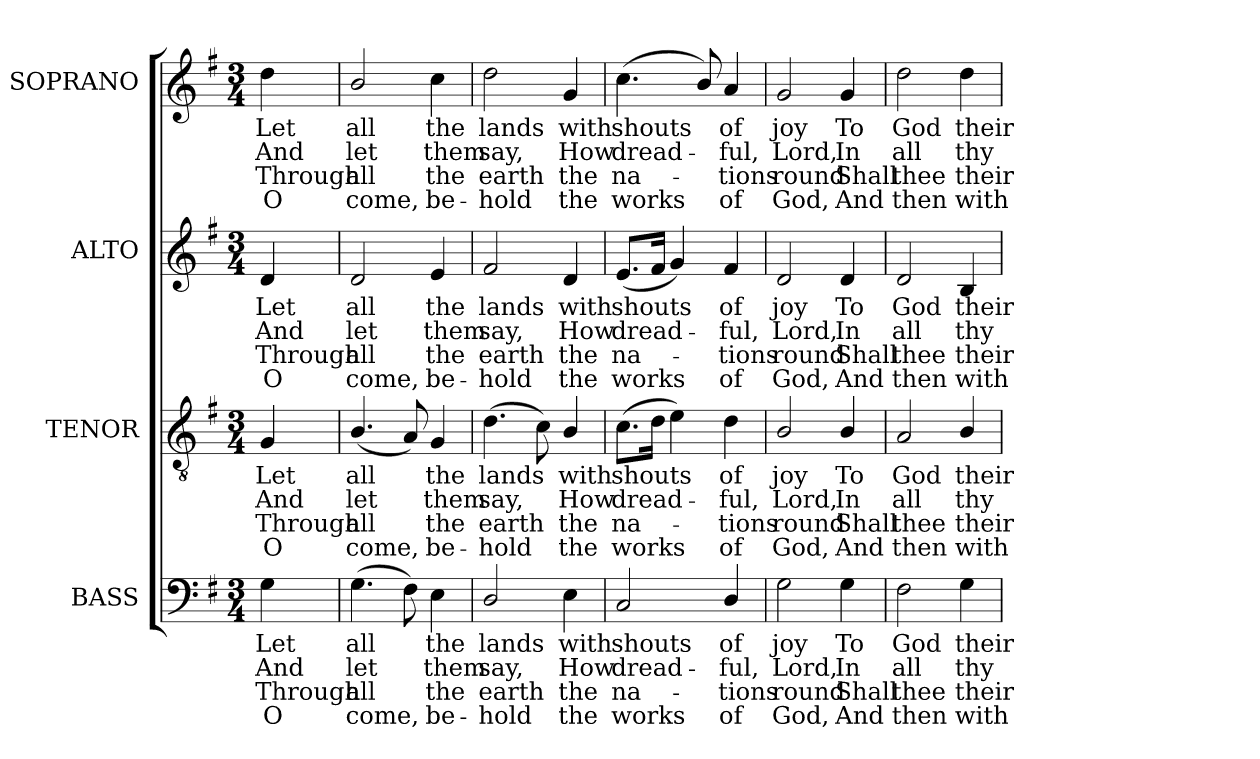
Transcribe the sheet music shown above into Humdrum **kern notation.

**kern	**text	**text	**text	**text	**kern	**text	**text	**text	**text	**kern	**text	**text	**text	**text	**kern	**text	**text	**text	**text
*part4	*part4	*part4	*part4	*part4	*part3	*part3	*part3	*part3	*part3	*part2	*part2	*part2	*part2	*part2	*part1	*part1	*part1	*part1	*part1
*staff4	*staff4	*staff4	*staff4	*staff4	*staff3	*staff3	*staff3	*staff3	*staff3	*staff2	*staff2	*staff2	*staff2	*staff2	*staff1	*staff1	*staff1	*staff1	*staff1
*I"BASS	*	*	*	*	*I"TENOR	*	*	*	*	*I"ALTO	*	*	*	*	*I"SOPRANO	*	*	*	*
*I'B.	*	*	*	*	*I'T.	*	*	*	*	*I'A.	*	*	*	*	*I'S.	*	*	*	*
!!LO:PB:g=z
*clefF4	*	*	*	*	*clefGv2	*	*	*	*	*clefG2	*	*	*	*	*clefG2	*	*	*	*
*	*	*	*	*	*ITrd7c12	*	*	*	*	*	*	*	*	*	*	*	*	*	*
*k[f#]	*	*	*	*	*k[f#]	*	*	*	*	*k[f#]	*	*	*	*	*k[f#]	*	*	*	*
*G:	*	*	*	*	*G:	*	*	*	*	*G:	*	*	*	*	*G:	*	*	*	*
*M3/4	*	*	*	*	*M3/4	*	*	*	*	*M3/4	*	*	*	*	*M3/4	*	*	*	*
=	=	=	=	=	=	=	=	=	=	=	=	=	=	=	=	=	=	=	=
!	!LO:LY:b:color=#000000	!LO:LY:b:color=#000000	!LO:LY:b:color=#000000	!LO:LY:b:color=#000000	!	!	!	!	!	!	!	!	!	!	!	!	!	!	!
!	!	!	!	!	!	!LO:LY:b:color=#000000	!LO:LY:b:color=#000000	!LO:LY:b:color=#000000	!LO:LY:b:color=#000000	!	!	!	!	!	!	!	!	!	!
!	!	!	!	!	!	!	!	!	!	!	!LO:LY:b:color=#000000	!LO:LY:b:color=#000000	!LO:LY:b:color=#000000	!LO:LY:b:color=#000000	!	!	!	!	!
!	!	!	!	!	!	!	!	!	!	!	!	!	!	!	!	!LO:LY:b:color=#000000	!LO:LY:b:color=#000000	!LO:LY:b:color=#000000	!LO:LY:b:color=#000000
4Gi\	Let	And	Through	O	4GGi/	Let	And	Through	O	4di/	Let	And	Through	O	4ddi\	Let	And	Through	O
=1	=1	=1	=1	=1	=1	=1	=1	=1	=1	=1	=1	=1	=1	=1	=1	=1	=1	=1	=1
!	!LO:LY:b:color=#000000	!LO:LY:b:color=#000000	!LO:LY:b:color=#000000	!LO:LY:b:color=#000000	!	!	!	!	!	!	!	!	!	!	!	!	!	!	!
!	!	!	!	!	!	!LO:LY:b:color=#000000	!LO:LY:b:color=#000000	!LO:LY:b:color=#000000	!LO:LY:b:color=#000000	!	!	!	!	!	!	!	!	!	!
!	!	!	!	!	!	!	!	!	!	!	!LO:LY:b:color=#000000	!LO:LY:b:color=#000000	!LO:LY:b:color=#000000	!LO:LY:b:color=#000000	!	!	!	!	!
!	!	!	!	!	!	!	!	!	!	!	!	!	!	!	!	!LO:LY:b:color=#000000	!LO:LY:b:color=#000000	!LO:LY:b:color=#000000	!LO:LY:b:color=#000000
(4.Gi\	all	let	all	come,	(4.BBi/	all	let	all	come,	2di/	all	let	all	come,	2bi/	all	let	all	come,
8F#i\)	.	.	.	.	8AAi/)	.	.	.	.	.	.	.	.	.	.	.	.	.	.
!	!LO:LY:b:color=#000000	!LO:LY:b:color=#000000	!LO:LY:b:color=#000000	!LO:LY:b:color=#000000	!	!	!	!	!	!	!	!	!	!	!	!	!	!	!
!	!	!	!	!	!	!LO:LY:b:color=#000000	!LO:LY:b:color=#000000	!LO:LY:b:color=#000000	!LO:LY:b:color=#000000	!	!	!	!	!	!	!	!	!	!
!	!	!	!	!	!	!	!	!	!	!	!LO:LY:b:color=#000000	!LO:LY:b:color=#000000	!LO:LY:b:color=#000000	!LO:LY:b:color=#000000	!	!	!	!	!
!	!	!	!	!	!	!	!	!	!	!	!	!	!	!	!	!LO:LY:b:color=#000000	!LO:LY:b:color=#000000	!LO:LY:b:color=#000000	!LO:LY:b:color=#000000
4Ei\	the	them	the	be-	4GGi/	the	them	the	be-	4ei/	the	them	the	be-	4cci\	the	them	the	be-
=2	=2	=2	=2	=2	=2	=2	=2	=2	=2	=2	=2	=2	=2	=2	=2	=2	=2	=2	=2
!	!LO:LY:b:color=#000000	!LO:LY:b:color=#000000	!LO:LY:b:color=#000000	!LO:LY:b:color=#000000	!	!	!	!	!	!	!	!	!	!	!	!	!	!	!
!	!	!	!	!	!	!LO:LY:b:color=#000000	!LO:LY:b:color=#000000	!LO:LY:b:color=#000000	!LO:LY:b:color=#000000	!	!	!	!	!	!	!	!	!	!
!	!	!	!	!	!	!	!	!	!	!	!LO:LY:b:color=#000000	!LO:LY:b:color=#000000	!LO:LY:b:color=#000000	!LO:LY:b:color=#000000	!	!	!	!	!
!	!	!	!	!	!	!	!	!	!	!	!	!	!	!	!	!LO:LY:b:color=#000000	!LO:LY:b:color=#000000	!LO:LY:b:color=#000000	!LO:LY:b:color=#000000
2Di/	lands	say,	-earth	hold	(4.Di\	lands	say,	-earth	hold	2f#i/	lands	say,	-earth	hold	2ddi\	lands	say,	-earth	hold
.	.	.	.	.	8Ci\)	.	.	.	.	.	.	.	.	.	.	.	.	.	.
!	!LO:LY:b:color=#000000	!LO:LY:b:color=#000000	!LO:LY:b:color=#000000	!LO:LY:b:color=#000000	!	!	!	!	!	!	!	!	!	!	!	!	!	!	!
!	!	!	!	!	!	!LO:LY:b:color=#000000	!LO:LY:b:color=#000000	!LO:LY:b:color=#000000	!LO:LY:b:color=#000000	!	!	!	!	!	!	!	!	!	!
!	!	!	!	!	!	!	!	!	!	!	!LO:LY:b:color=#000000	!LO:LY:b:color=#000000	!LO:LY:b:color=#000000	!LO:LY:b:color=#000000	!	!	!	!	!
!	!	!	!	!	!	!	!	!	!	!	!	!	!	!	!	!LO:LY:b:color=#000000	!LO:LY:b:color=#000000	!LO:LY:b:color=#000000	!LO:LY:b:color=#000000
4Ei\	with	How	the	the	4BBi/	with	How	the	the	4di/	with	How	the	the	4gi/	with	How	the	the
=3	=3	=3	=3	=3	=3	=3	=3	=3	=3	=3	=3	=3	=3	=3	=3	=3	=3	=3	=3
!	!LO:LY:b:color=#000000	!LO:LY:b:color=#000000	!LO:LY:b:color=#000000	!LO:LY:b:color=#000000	!	!	!	!	!	!	!	!	!	!	!	!	!	!	!
!	!	!	!	!	!	!LO:LY:b:color=#000000	!LO:LY:b:color=#000000	!LO:LY:b:color=#000000	!LO:LY:b:color=#000000	!	!	!	!	!	!	!	!	!	!
!	!	!	!	!	!	!	!	!	!	!	!LO:LY:b:color=#000000	!LO:LY:b:color=#000000	!LO:LY:b:color=#000000	!LO:LY:b:color=#000000	!	!	!	!	!
!	!	!	!	!	!	!	!	!	!	!	!	!	!	!	!	!LO:LY:b:color=#000000	!LO:LY:b:color=#000000	!LO:LY:b:color=#000000	!LO:LY:b:color=#000000
2Ci/	shouts	dread-	na-	-works	(8.Ci\L	shouts	dread-	na-	-works	(8.ei/L	shouts	dread-	na-	-works	(4.cci\	shouts	dread-	na-	-works
.	.	.	.	.	16Di\Jk	.	.	.	.	16f#i/Jk	.	.	.	.	.	.	.	.	.
.	.	.	.	.	4Ei\)	.	.	.	.	4gi/)	.	.	.	.	.	.	.	.	.
.	.	.	.	.	.	.	.	.	.	.	.	.	.	.	8bi/)	.	.	.	.
!	!LO:LY:b:color=#000000	!LO:LY:b:color=#000000	!LO:LY:b:color=#000000	!LO:LY:b:color=#000000	!	!	!	!	!	!	!	!	!	!	!	!	!	!	!
!	!	!	!	!	!	!LO:LY:b:color=#000000	!LO:LY:b:color=#000000	!LO:LY:b:color=#000000	!LO:LY:b:color=#000000	!	!	!	!	!	!	!	!	!	!
!	!	!	!	!	!	!	!	!	!	!	!LO:LY:b:color=#000000	!LO:LY:b:color=#000000	!LO:LY:b:color=#000000	!LO:LY:b:color=#000000	!	!	!	!	!
!	!	!	!	!	!	!	!	!	!	!	!	!	!	!	!	!LO:LY:b:color=#000000	!LO:LY:b:color=#000000	!LO:LY:b:color=#000000	!LO:LY:b:color=#000000
4Di/	of	-ful,	tions	of	4Di\	of	-ful,	tions	of	4f#i/	of	-ful,	tions	of	4ai/	of	-ful,	tions	of
=4	=4	=4	=4	=4	=4	=4	=4	=4	=4	=4	=4	=4	=4	=4	=4	=4	=4	=4	=4
!	!LO:LY:b:color=#000000	!LO:LY:b:color=#000000	!LO:LY:b:color=#000000	!LO:LY:b:color=#000000	!	!	!	!	!	!	!	!	!	!	!	!	!	!	!
!	!	!	!	!	!	!LO:LY:b:color=#000000	!LO:LY:b:color=#000000	!LO:LY:b:color=#000000	!LO:LY:b:color=#000000	!	!	!	!	!	!	!	!	!	!
!	!	!	!	!	!	!	!	!	!	!	!LO:LY:b:color=#000000	!LO:LY:b:color=#000000	!LO:LY:b:color=#000000	!LO:LY:b:color=#000000	!	!	!	!	!
!	!	!	!	!	!	!	!	!	!	!	!	!	!	!	!	!LO:LY:b:color=#000000	!LO:LY:b:color=#000000	!LO:LY:b:color=#000000	!LO:LY:b:color=#000000
2Gi\	joy	Lord,	round	God,	2BBi/	joy	Lord,	round	God,	2di/	joy	Lord,	round	God,	2gi/	joy	Lord,	round	God,
!	!LO:LY:b:color=#000000	!LO:LY:b:color=#000000	!LO:LY:b:color=#000000	!LO:LY:b:color=#000000	!	!	!	!	!	!	!	!	!	!	!	!	!	!	!
!	!	!	!	!	!	!LO:LY:b:color=#000000	!LO:LY:b:color=#000000	!LO:LY:b:color=#000000	!LO:LY:b:color=#000000	!	!	!	!	!	!	!	!	!	!
!	!	!	!	!	!	!	!	!	!	!	!LO:LY:b:color=#000000	!LO:LY:b:color=#000000	!LO:LY:b:color=#000000	!LO:LY:b:color=#000000	!	!	!	!	!
!	!	!	!	!	!	!	!	!	!	!	!	!	!	!	!	!LO:LY:b:color=#000000	!LO:LY:b:color=#000000	!LO:LY:b:color=#000000	!LO:LY:b:color=#000000
4Gi\	To	In	Shall	And	4BBi/	To	In	Shall	And	4di/	To	In	Shall	And	4gi/	To	In	Shall	And
=5	=5	=5	=5	=5	=5	=5	=5	=5	=5	=5	=5	=5	=5	=5	=5	=5	=5	=5	=5
!	!LO:LY:b:color=#000000	!LO:LY:b:color=#000000	!LO:LY:b:color=#000000	!LO:LY:b:color=#000000	!	!	!	!	!	!	!	!	!	!	!	!	!	!	!
!	!	!	!	!	!	!LO:LY:b:color=#000000	!LO:LY:b:color=#000000	!LO:LY:b:color=#000000	!LO:LY:b:color=#000000	!	!	!	!	!	!	!	!	!	!
!	!	!	!	!	!	!	!	!	!	!	!LO:LY:b:color=#000000	!LO:LY:b:color=#000000	!LO:LY:b:color=#000000	!LO:LY:b:color=#000000	!	!	!	!	!
!	!	!	!	!	!	!	!	!	!	!	!	!	!	!	!	!LO:LY:b:color=#000000	!LO:LY:b:color=#000000	!LO:LY:b:color=#000000	!LO:LY:b:color=#000000
2F#i\	God	all	thee	then	2AAi/	God	all	thee	then	2di/	God	all	thee	then	2ddi\	God	all	thee	then
!	!LO:LY:b:color=#000000	!LO:LY:b:color=#000000	!LO:LY:b:color=#000000	!LO:LY:b:color=#000000	!	!	!	!	!	!	!	!	!	!	!	!	!	!	!
!	!	!	!	!	!	!LO:LY:b:color=#000000	!LO:LY:b:color=#000000	!LO:LY:b:color=#000000	!LO:LY:b:color=#000000	!	!	!	!	!	!	!	!	!	!
!	!	!	!	!	!	!	!	!	!	!	!LO:LY:b:color=#000000	!LO:LY:b:color=#000000	!LO:LY:b:color=#000000	!LO:LY:b:color=#000000	!	!	!	!	!
!	!	!	!	!	!	!	!	!	!	!	!	!	!	!	!	!LO:LY:b:color=#000000	!LO:LY:b:color=#000000	!LO:LY:b:color=#000000	!LO:LY:b:color=#000000
4Gi\	their	thy	their	with	4BBi/	their	thy	their	with	4Bi/	their	thy	their	with	4ddi\	their	thy	their	with
=	=	=	=	=	=	=	=	=	=	=	=	=	=	=	=	=	=	=	=
*-	*-	*-	*-	*-	*-	*-	*-	*-	*-	*-	*-	*-	*-	*-	*-	*-	*-	*-	*-
